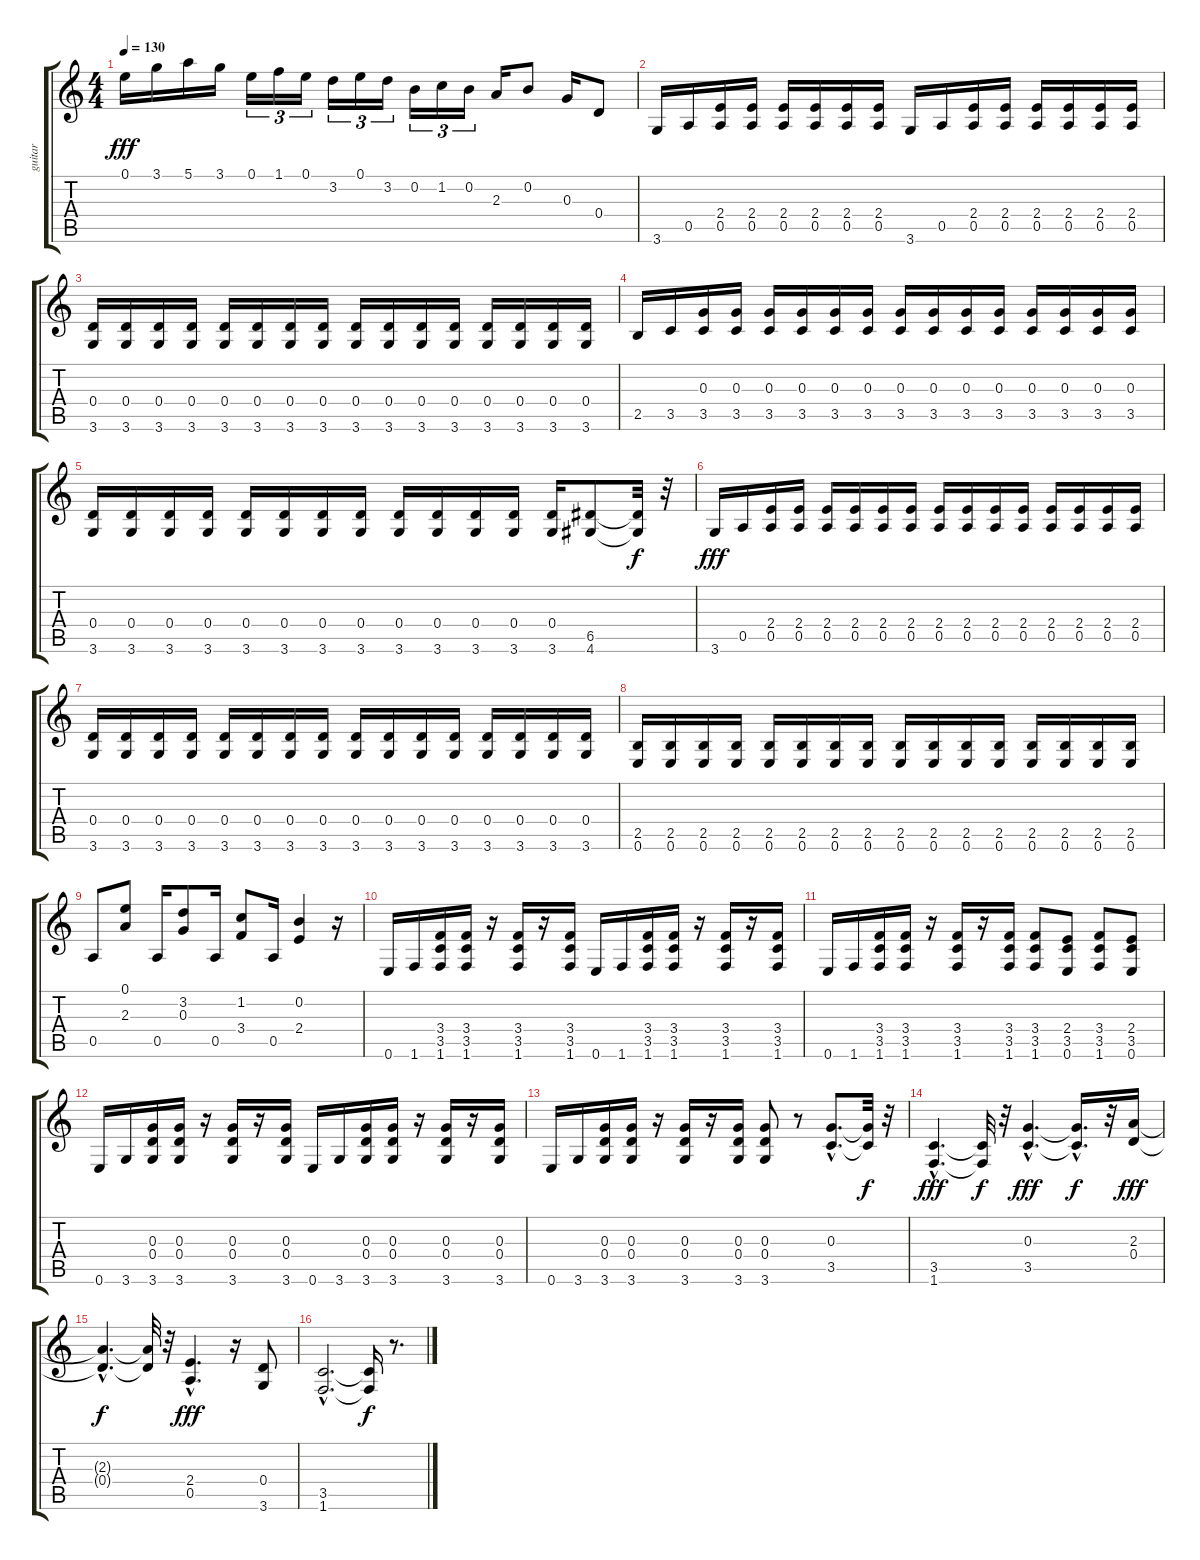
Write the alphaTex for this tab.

\track ("guitar" "guitar") {instrument distortionguitar}
\staff {score tabs}
\tuning (E4 B3 G3 D3 A2 E2) {hide}
\ts (4 4)
\tempo 130
\clef g2
\ks c
0.1.16{dy fff} 3.1.16 5.1.16 3.1.16 0.1.16{tu (3 2)} 1.1.16{tu (3 2)} 0.1.16{tu (3 2)} 3.2.16{tu (3 2)} 0.1.16{tu (3 2)} 3.2.16{tu (3 2)} 0.2.16{tu (3 2)} 1.2.16{tu (3 2)} 0.2.16{tu (3 2)} 2.3.16 0.2.8 0.3.16 0.4.8 |
3.6.16 0.5.16 (2.4 0.5).16 (2.4 0.5).16 (2.4 0.5).16 (2.4 0.5).16 (2.4 0.5).16 (2.4 0.5).16 3.6.16 0.5.16 (2.4 0.5).16 (2.4 0.5).16 (2.4 0.5).16 (2.4 0.5).16 (2.4 0.5).16 (2.4 0.5).16 |
(0.4 3.6).16 (0.4 3.6).16 (0.4 3.6).16 (0.4 3.6).16 (0.4 3.6).16 (0.4 3.6).16 (0.4 3.6).16 (0.4 3.6).16 (0.4 3.6).16 (0.4 3.6).16 (0.4 3.6).16 (0.4 3.6).16 (0.4 3.6).16 (0.4 3.6).16 (0.4 3.6).16 (0.4 3.6).16 |
2.5.16 3.5.16 (0.3 3.5).16 (0.3 3.5).16 (0.3 3.5).16 (0.3 3.5).16 (0.3 3.5).16 (0.3 3.5).16 (0.3 3.5).16 (0.3 3.5).16 (0.3 3.5).16 (0.3 3.5).16 (0.3 3.5).16 (0.3 3.5).16 (0.3 3.5).16 (0.3 3.5).16 |
(0.4 3.6).16 (0.4 3.6).16 (0.4 3.6).16 (0.4 3.6).16 (0.4 3.6).16 (0.4 3.6).16 (0.4 3.6).16 (0.4 3.6).16 (0.4 3.6).16 (0.4 3.6).16 (0.4 3.6).16 (0.4 3.6).16 (0.4 3.6).16 (6.5 4.6).8 (6.5{t} 4.6{t}).32{dy f} r.32 |
3.6.16{dy fff} 0.5.16 (2.4 0.5).16 (2.4 0.5).16 (2.4 0.5).16 (2.4 0.5).16 (2.4 0.5).16 (2.4 0.5).16 (2.4 0.5).16 (2.4 0.5).16 (2.4 0.5).16 (2.4 0.5).16 (2.4 0.5).16 (2.4 0.5).16 (2.4 0.5).16 (2.4 0.5).16 |
(0.4 3.6).16 (0.4 3.6).16 (0.4 3.6).16 (0.4 3.6).16 (0.4 3.6).16 (0.4 3.6).16 (0.4 3.6).16 (0.4 3.6).16 (0.4 3.6).16 (0.4 3.6).16 (0.4 3.6).16 (0.4 3.6).16 (0.4 3.6).16 (0.4 3.6).16 (0.4 3.6).16 (0.4 3.6).16 |
(2.5 0.6).16 (2.5 0.6).16 (2.5 0.6).16 (2.5 0.6).16 (2.5 0.6).16 (2.5 0.6).16 (2.5 0.6).16 (2.5 0.6).16 (2.5 0.6).16 (2.5 0.6).16 (2.5 0.6).16 (2.5 0.6).16 (2.5 0.6).16 (2.5 0.6).16 (2.5 0.6).16 (2.5 0.6).16 |
0.5.8 (0.1 2.3).8 0.5.16 (3.2 0.3).8 0.5.16 (1.2 3.4).8 0.5.16 (0.2 2.4).4 r.16 |
0.6.16 1.6.16 (3.4 3.5 1.6).16 (3.4 3.5 1.6).16 r.16 (3.4 3.5 1.6).16 r.16 (3.4 3.5 1.6).16 0.6.16 1.6.16 (3.4 3.5 1.6).16 (3.4 3.5 1.6).16 r.16 (3.4 3.5 1.6).16 r.16 (3.4 3.5 1.6).16 |
0.6.16 1.6.16 (3.4 3.5 1.6).16 (3.4 3.5 1.6).16 r.16 (3.4 3.5 1.6).16 r.16 (3.4 3.5 1.6).16 (3.4 3.5 1.6).8 (2.4 3.5 0.6).8 (3.4 3.5 1.6).8 (2.4 3.5 0.6).8 |
0.6.16 3.6.16 (0.3 0.4 3.6).16 (0.3 0.4 3.6).16 r.16 (0.3 0.4 3.6).16 r.16 (0.3 0.4 3.6).16 0.6.16 3.6.16 (0.3 0.4 3.6).16 (0.3 0.4 3.6).16 r.16 (0.3 0.4 3.6).16 r.16 (0.3 0.4 3.6).16 |
0.6.16 3.6.16 (0.3 0.4 3.6).16 (0.3 0.4 3.6).16 r.16 (0.3 0.4 3.6).16 r.16 (0.3 0.4 3.6).16 (0.3 0.4 3.6).8 r.8 (0.3{hac} 3.5{hac}).8{d} (0.3{t} 3.5{t}).32{dy f} r.32 |
(3.5{hac} 1.6{hac}).4{d dy fff} (3.5{t} 1.6{t}).32{dy f} r.32 (0.3{hac} 3.5{hac}).4{d dy fff} (0.3{hac t} 3.5{hac t}).16{d dy f} r.32 (2.3 0.4).16{dy fff} |
(2.3{hac t} 0.4{hac t}).4{d dy f} (2.3{t} 0.4{t}).32 r.32 (2.4{hac} 0.5{hac}).4{d dy fff} r.16 (0.4 3.6).8 |
(3.5{hac} 1.6{hac}).2{d} (3.5{t} 1.6{t}).16{dy f} r.8{d}
